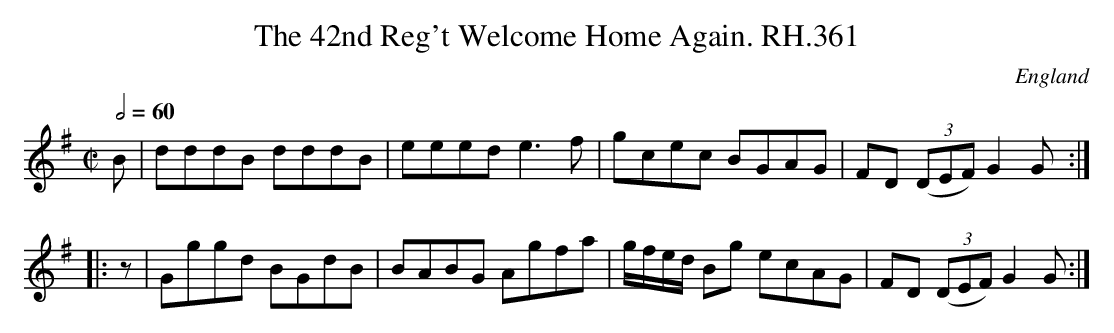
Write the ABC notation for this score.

X:1
T:42nd Reg't Welcome Home Again. RH.361, The
O:England
M:C|
L:1/8
Q:1/2=60
K:G
B|dddB dddB|eeed e3f|\
gcec BGAG|FD ((3DEF) G2G:|
|:z|Gggd BGdB|BABG Agfa|\
g/f/e/d/ Bg ecAG|FD ((3DEF) G2G:|
